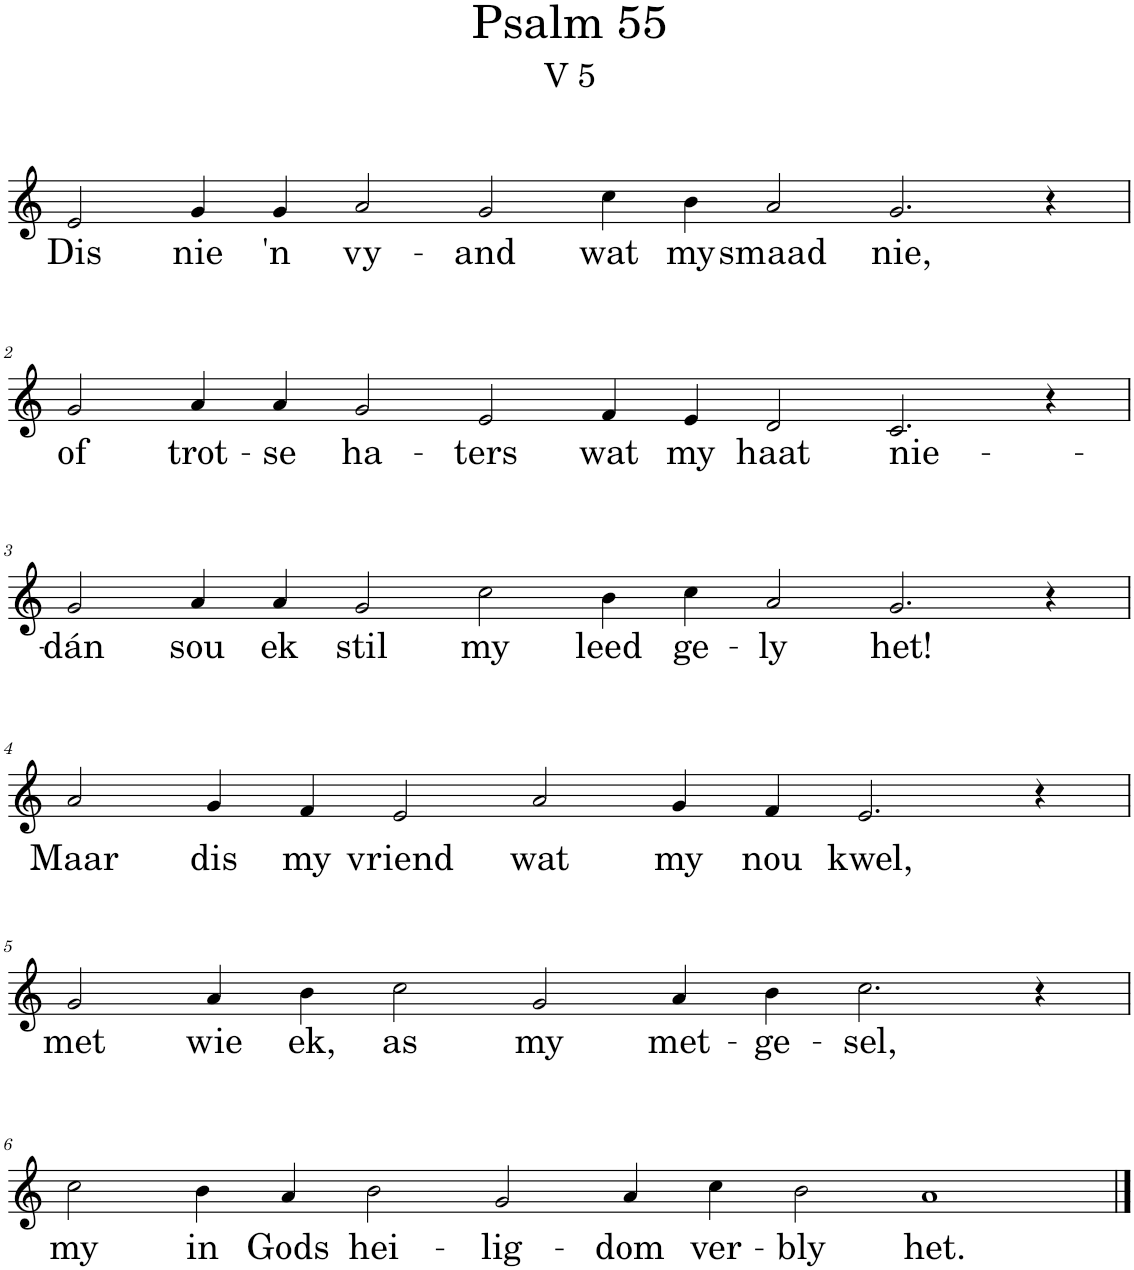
**kern	**text
*part1	*part1
*staff1	*staff1
*I"Pipe Organ	*
*I'Org.	*
*clefG2	*
*k[]	*
*M16/4	*
=1	=1
!	!LO:LY:b
2e/	Dis
!	!LO:LY:b
4g/	nie
!	!LO:LY:b
4g/	'n
!	!LO:LY:b
2a/	vy-
!	!LO:LY:b
2g/	-and
!	!LO:LY:b
4cc\	wat
!	!LO:LY:b
4b\	my
!	!LO:LY:b
2a/	smaad
!	!LO:LY:b
2.g/	nie,
4r	.
!!LO:LB:g=z
=2	=2
!	!LO:LY:b
2g/	of
!	!LO:LY:b
4a/	trot-
!	!LO:LY:b
4a/	-se
!	!LO:LY:b
2g/	ha-
!	!LO:LY:b
2e/	-ters
!	!LO:LY:b
4f/	wat
!	!LO:LY:b
4e/	my
!	!LO:LY:b
2d/	haat
!	!LO:LY:b
2.c/	nie-
4r	.
!!LO:LB:g=z
=3	=3
!	!LO:LY:b
2g/	-dán
!	!LO:LY:b
4a/	sou
!	!LO:LY:b
4a/	ek
!	!LO:LY:b
2g/	stil
!	!LO:LY:b
2cc\	my
!	!LO:LY:b
4b\	leed
!	!LO:LY:b
4cc\	ge-
!	!LO:LY:b
2a/	-ly
!	!LO:LY:b
2.g/	het!
4r	.
!!LO:LB:g=z
=4	=4
*M14/4	*
!	!LO:LY:b
2a/	Maar
!	!LO:LY:b
4g/	dis
!	!LO:LY:b
4f/	my
!	!LO:LY:b
2e/	vriend
!	!LO:LY:b
2a/	wat
!	!LO:LY:b
4g/	my
!	!LO:LY:b
4f/	nou
!	!LO:LY:b
2.e/	kwel,
4r	.
!!LO:LB:g=z
=5	=5
!	!LO:LY:b
2g/	met
!	!LO:LY:b
4a/	wie
!	!LO:LY:b
4b\	ek,
!	!LO:LY:b
2cc\	as
!	!LO:LY:b
2g/	my
!	!LO:LY:b
4a/	met-
!	!LO:LY:b
4b\	-ge-
!	!LO:LY:b
2.cc\	-sel,
4r	.
!!LO:LB:g=z
=6	=6
*M16/4	*
!	!LO:LY:b
2cc\	my
!	!LO:LY:b
4b\	in
!	!LO:LY:b
4a/	Gods
!	!LO:LY:b
2b\	hei-
!	!LO:LY:b
2g/	-lig-
!	!LO:LY:b
4a/	-dom
!	!LO:LY:b
4cc\	ver-
!	!LO:LY:b
2b\	-bly
!	!LO:LY:b
1a	het.
==	==
*-	*-
